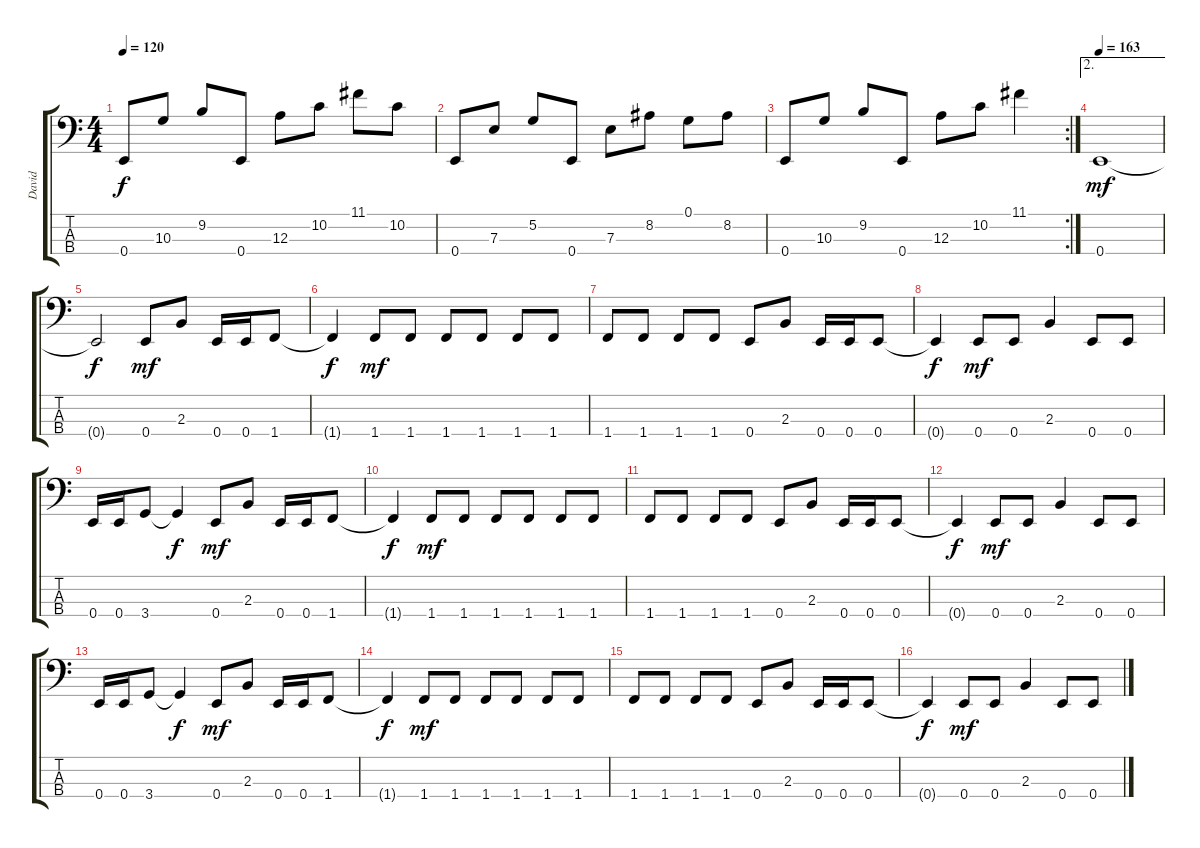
\track ("David" "David") {instrument electricbassfinger}
\staff {score tabs}
\tuning (G2 D2 A1 E1) {hide}
\ts (4 4)
\tempo 120
\clef f4
\ks c
0.4.8{dy f} 10.3.8 9.2.8 0.4.8 12.3.8 10.2.8 11.1.8 10.2.8 |
0.4.8 7.3.8 5.2.8 0.4.8 7.3.8 8.2.8 0.1.8 8.2.8 |
\rc 2
0.4.8 10.3.8 9.2.8 0.4.8 12.3.8 10.2.8 11.1.4 |
\ae 2
\tempo 163
0.4.1{dy mf} |
0.4{t}.2{dy f} 0.4.8{dy mf} 2.3.8 0.4.16 0.4.16 1.4.8 |
1.4{t}.4{dy f} 1.4.8{dy mf} 1.4.8 1.4.8 1.4.8 1.4.8 1.4.8 |
1.4.8 1.4.8 1.4.8 1.4.8 0.4.8 2.3.8 0.4.16 0.4.16 0.4.8 |
0.4{t}.4{dy f} 0.4.8{dy mf} 0.4.8 2.3.4 0.4.8 0.4.8 |
0.4.16 0.4.16 3.4.8 3.4{t}.4{dy f} 0.4.8{dy mf} 2.3.8 0.4.16 0.4.16 1.4.8 |
1.4{t}.4{dy f} 1.4.8{dy mf} 1.4.8 1.4.8 1.4.8 1.4.8 1.4.8 |
1.4.8 1.4.8 1.4.8 1.4.8 0.4.8 2.3.8 0.4.16 0.4.16 0.4.8 |
0.4{t}.4{dy f} 0.4.8{dy mf} 0.4.8 2.3.4 0.4.8 0.4.8 |
0.4.16 0.4.16 3.4.8 3.4{t}.4{dy f} 0.4.8{dy mf} 2.3.8 0.4.16 0.4.16 1.4.8 |
1.4{t}.4{dy f} 1.4.8{dy mf} 1.4.8 1.4.8 1.4.8 1.4.8 1.4.8 |
1.4.8 1.4.8 1.4.8 1.4.8 0.4.8 2.3.8 0.4.16 0.4.16 0.4.8 |
0.4{t}.4{dy f} 0.4.8{dy mf} 0.4.8 2.3.4 0.4.8 0.4.8
